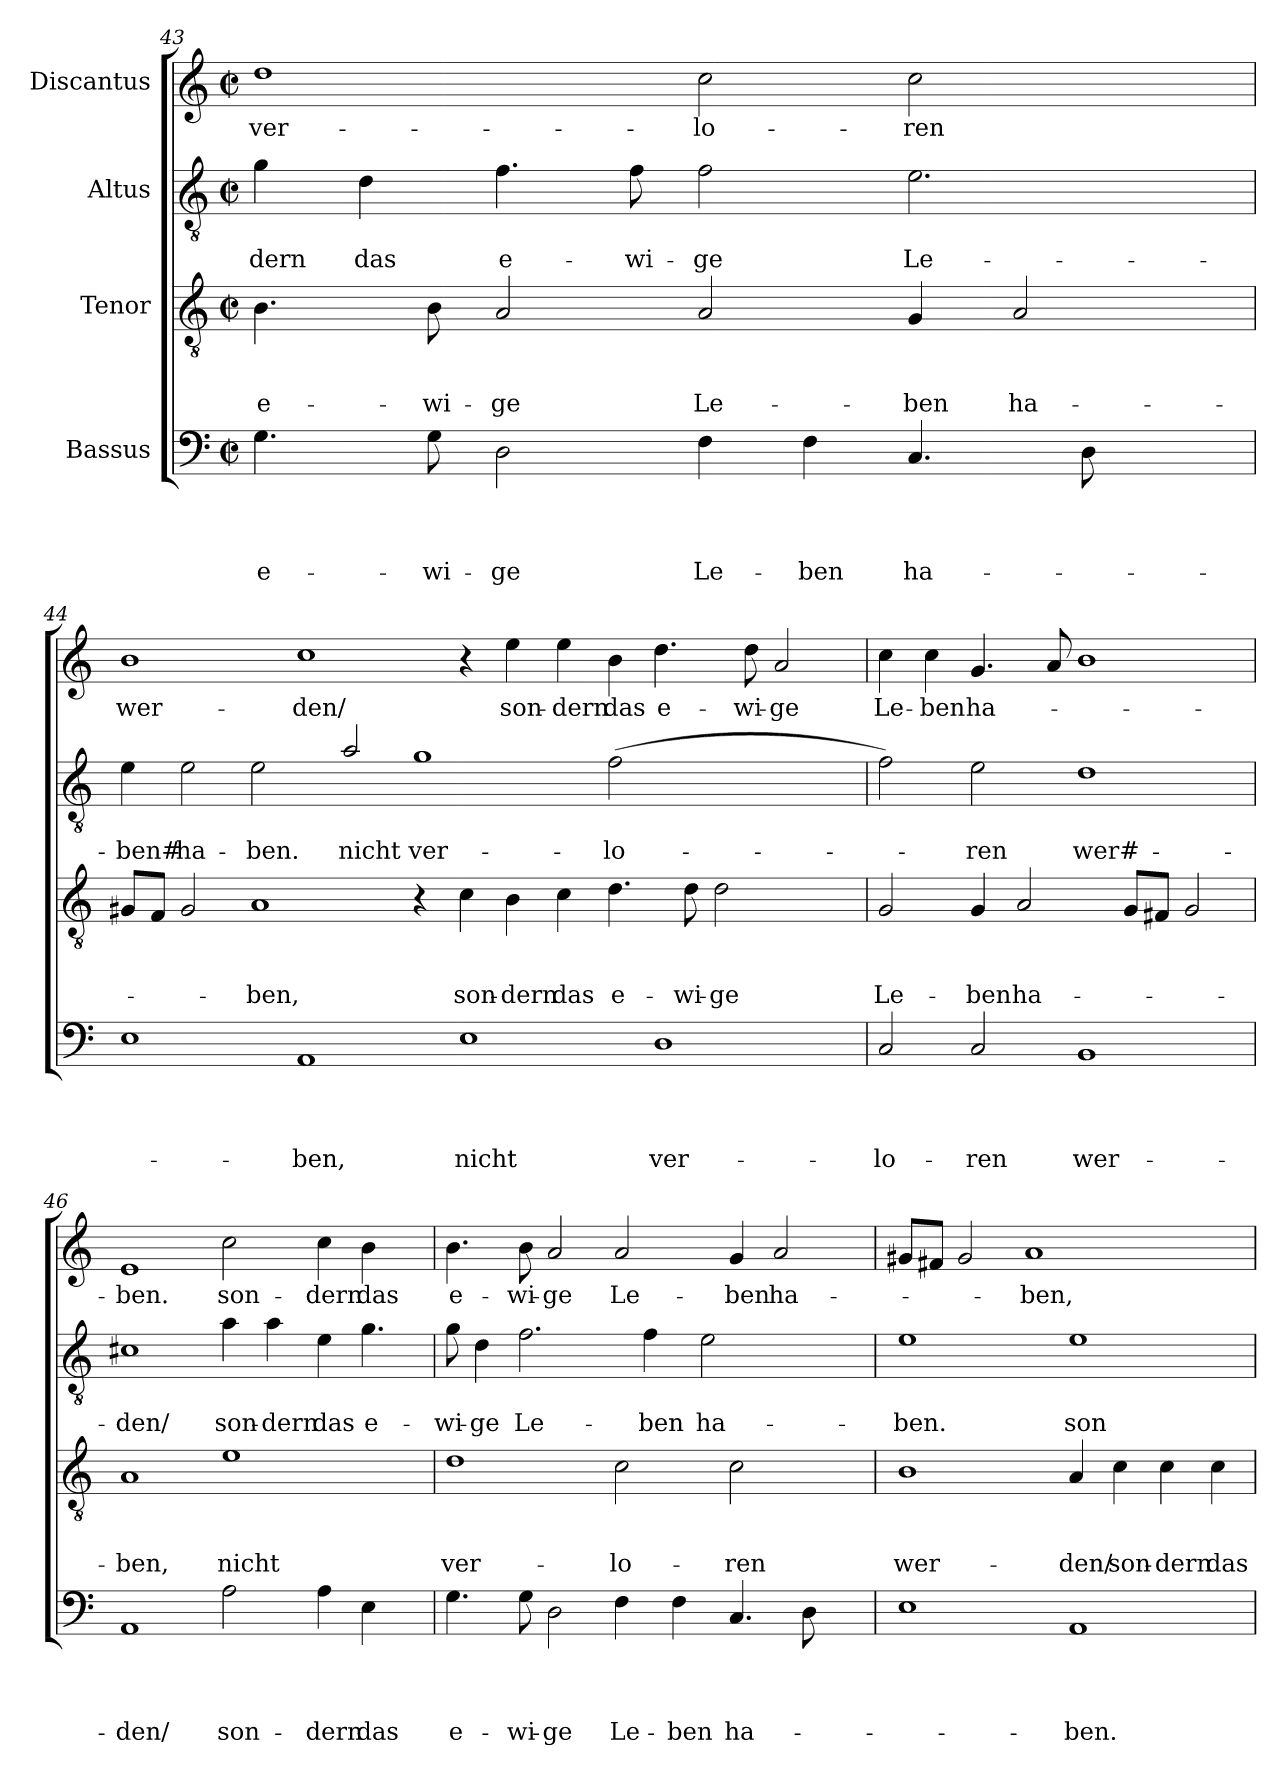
**kern	**text	**text	**text	**text	**kern	**text	**text	**text	**kern	**text	**text	**kern	**text
*part4	*part4	*part4	*part4	*part4	*part3	*part3	*part3	*part3	*part2	*part2	*part2	*part1	*part1
*staff4	*staff4	*staff4	*staff4	*staff4	*staff3	*staff3	*staff3	*staff3	*staff2	*staff2	*staff2	*staff1	*staff1
*I"Bassus	*	*	*	*	*I"Tenor	*	*	*	*I"Altus	*	*	*I"Discantus	*
*clefF4	*	*	*	*	*clefGv2	*	*	*	*clefGv2	*	*	*clefG2	*
*k[]	*	*	*	*	*k[]	*	*	*	*k[]	*	*	*k[]	*
*C:	*	*	*	*	*C:	*	*	*	*C:	*	*	*C:	*
*M2/2	*	*	*	*	*M2/2	*	*	*	*M2/2	*	*	*M2/2	*
*met(c|)	*	*	*	*	*met(c|)	*	*	*	*met(c|)	*	*	*met(c|)	*
=43	=43	=43	=43	=43	=43	=43	=43	=43	=43	=43	=43	=43	=43
!	!	!	!	!LO:LY:b	!	!	!	!LO:LY:b	!	!	!LO:LY:b	!	!LO:LY:b
4.G\	.	.	.	e-	4.B\	.	.	e-	4g\	.	-dern	1dd	ver-
!	!	!	!	!	!	!	!	!	!	!	!LO:LY:b	!	!
.	.	.	.	.	.	.	.	.	4d\	.	das	.	.
!	!	!	!	!LO:LY:b	!	!	!	!LO:LY:b	!	!	!	!	!
8G\	.	.	.	-wi-	8B\	.	.	-wi-	.	.	.	.	.
!	!	!	!	!LO:LY:b:rj	!	!	!	!LO:LY:b:rj	!	!	!LO:LY:b	!	!
2D\	.	.	.	-ge	2A/	.	.	-ge	4.f\	.	e-	.	.
!	!	!	!	!	!	!	!	!	!	!	!LO:LY:b	!	!
.	.	.	.	.	.	.	.	.	8f\	.	-wi-	.	.
!	!	!	!	!LO:LY:b	!	!	!	!LO:LY:b	!	!	!LO:LY:b:rj	!	!LO:LY:b
4F\	.	.	.	Le-	2A/	.	.	Le-	2f\	.	-ge	2cc\	-lo-
!	!	!	!	!LO:LY:b	!	!	!	!	!	!	!	!	!
4F\	.	.	.	-ben	.	.	.	.	.	.	.	.	.
!	!	!	!	!LO:LY:b	!	!	!	!LO:LY:b	!	!	!LO:LY:b	!	!LO:LY:b
4.C/	.	.	.	ha-	4G/	.	.	-ben	2.e\	.	Le-	2cc\	-ren
!	!	!	!	!	!	!	!	!LO:LY:b	!	!	!	!	!
.	.	.	.	.	2A/	.	.	ha-	.	.	.	.	.
8D\	.	.	.	.	.	.	.	.	.	.	.	.	.
4ryy	.	.	.	.	.	.	.	.	.	.	.	4ryy	.
=44	=44	=44	=44	=44	=44	=44	=44	=44	=44	=44	=44	=44	=44
!	!	!	!	!	!	!	!	!	!	!	!LO:LY:b	!	!LO:LY:b
1E	.	.	.	.	8G#X/L	.	.	.	4e\	.	-ben#	1b	wer-
.	.	.	.	.	8F/J	.	.	.	.	.	.	.	.
!	!	!	!	!	!	!	!	!	!	!	!LO:LY:b	!	!
.	.	.	.	.	2G#/	.	.	.	2e\	.	ha-	.	.
!	!	!	!	!	!	!	!	!LO:LY:b	!	!	!LO:LY:b	!	!
.	.	.	.	.	1A	.	.	-ben,	2e\	.	-ben.	.	.
!	!	!	!	!LO:LY:b	!	!	!	!	!	!	!	!	!LO:LY:b
1AA	.	.	.	-ben,	.	.	.	.	.	.	.	1cc	-den/
!	!	!	!	!	!	!	!	!	!	!	!LO:LY:b	!	!
.	.	.	.	.	.	.	.	.	2a/	.	nicht	.	.
!	!	!	!	!	!	!	!	!	!	!	!LO:LY:b	!	!
.	.	.	.	.	4r	.	.	.	1g	.	ver-	.	.
!	!	!	!	!LO:LY:b	!	!	!	!LO:LY:b	!	!	!	!	!
1E	.	.	.	nicht	4c\	.	.	son-	.	.	.	4r	.
!	!	!	!	!	!	!	!	!LO:LY:b:rj	!	!	!	!	!LO:LY:b
.	.	.	.	.	4B\	.	.	-dern	.	.	.	4ee\	son-
!	!	!	!	!	!	!	!	!LO:LY:b	!	!	!	!	!LO:LY:b
.	.	.	.	.	4c\	.	.	das	.	.	.	4ee\	-dern
!	!	!	!	!	!	!	!	!LO:LY:b	!	!	!LO:LY:b	!	!LO:LY:b
.	.	.	.	.	4.d\	.	.	e-	(>2f\	.	-lo-	4b\	das
!	!	!	!	!LO:LY:b	!	!	!	!	!	!	!	!	!LO:LY:b
1D	.	.	.	ver-	.	.	.	.	.	.	.	4.dd\	e-
!	!	!	!	!	!	!	!	!LO:LY:b	!	!	!	!	!
.	.	.	.	.	8d\	.	.	-wi-	.	.	.	.	.
!	!	!	!	!	!	!	!	!LO:LY:b:rj	!	!	!	!	!
.	.	.	.	.	2d\	.	.	-ge	2.ryy	.	.	.	.
!	!	!	!	!	!	!	!	!	!	!	!	!	!LO:LY:b
.	.	.	.	.	.	.	.	.	.	.	.	8dd\	-wi-
!	!	!	!	!	!	!	!	!	!	!	!	!	!LO:LY:b:rj
.	.	.	.	.	.	.	.	.	.	.	.	2a/	-ge
.	.	.	.	.	4ryy	.	.	.	.	.	.	.	.
!!LO:LB:g=z
=45	=45	=45	=45	=45	=45	=45	=45	=45	=45	=45	=45	=45	=45
!	!	!	!	!LO:LY:b	!	!	!	!LO:LY:b	!	!	!	!	!LO:LY:b
2C/	.	.	.	-lo-	2G/	.	.	Le-	2f\)	.	.	4cc\	Le-
!	!	!	!	!	!	!	!	!	!	!	!	!	!LO:LY:b
.	.	.	.	.	.	.	.	.	.	.	.	4cc\	-ben
!	!	!	!	!LO:LY:b	!	!	!	!LO:LY:b	!	!	!LO:LY:b	!	!LO:LY:b
2C/	.	.	.	-ren	4G/	.	.	-ben	2e\	.	-ren	4.g/	ha-
!	!	!	!	!	!	!	!	!LO:LY:b	!	!	!	!	!
.	.	.	.	.	2A/	.	.	ha-	.	.	.	.	.
.	.	.	.	.	.	.	.	.	.	.	.	8a/	.
!	!	!	!	!LO:LY:b	!	!	!	!	!	!	!LO:LY:b	!	!
1BB	.	.	.	wer-	.	.	.	.	1d	.	wer#-	1b	.
.	.	.	.	.	8G/L	.	.	.	.	.	.	.	.
.	.	.	.	.	8F#/J	.	.	.	.	.	.	.	.
.	.	.	.	.	2G/	.	.	.	.	.	.	.	.
=46	=46	=46	=46	=46	=46	=46	=46	=46	=46	=46	=46	=46	=46
!	!	!	!	!LO:LY:b	!	!	!	!LO:LY:b	!	!	!LO:LY:b	!	!LO:LY:b
1AA	.	.	.	-den/	1A	.	.	-ben,	1c#X	.	-den/	1e	-ben.
!	!	!	!	!LO:LY:b	!	!	!	!LO:LY:b	!	!	!LO:LY:b	!	!LO:LY:b
2A\	.	.	.	son-	1e	.	.	nicht	4a\	.	son-	2cc\	son-
!	!	!	!	!	!	!	!	!	!	!	!LO:LY:b	!	!
.	.	.	.	.	.	.	.	.	4a\	.	-dern	.	.
!	!	!	!	!LO:LY:b	!	!	!	!	!	!	!LO:LY:b	!	!LO:LY:b
4A\	.	.	.	-dern	.	.	.	.	4e\	.	das	4cc\	-dern
!	!	!	!	!LO:LY:b	!	!	!	!	!	!	!LO:LY:b	!	!LO:LY:b
4E\	.	.	.	das	.	.	.	.	4.g\	.	e-	4b\	das
8ryy	.	.	.	.	8ryy	.	.	.	.	.	.	8ryy	.
=47	=47	=47	=47	=47	=47	=47	=47	=47	=47	=47	=47	=47	=47
!	!	!	!	!LO:LY:b	!	!	!	!LO:LY:b	!	!	!LO:LY:b	!	!LO:LY:b
4.G\	.	.	.	e-	1d	.	.	ver-	8g\	.	-wi-	4.b\	e-
!	!	!	!	!	!	!	!	!	!	!	!LO:LY:b:rj	!	!
.	.	.	.	.	.	.	.	.	4d\	.	-ge	.	.
!	!	!	!	!LO:LY:b	!	!	!	!	!	!	!LO:LY:b	!	!LO:LY:b
8G\	.	.	.	-wi-	.	.	.	.	2.f\	.	Le-	8b\	-wi-
!	!	!	!	!LO:LY:b:rj	!	!	!	!	!	!	!	!	!LO:LY:b:rj
2D\	.	.	.	-ge	.	.	.	.	.	.	.	2a/	-ge
!	!	!	!	!LO:LY:b	!	!	!	!LO:LY:b	!	!	!	!	!LO:LY:b
4F\	.	.	.	Le-	2c\	.	.	-lo-	.	.	.	2a/	Le-
!	!	!	!	!	!	!	!	!	!	!	!LO:LY:b	!	!
.	.	.	.	.	.	.	.	.	4f\	.	-ben	.	.
!	!	!	!	!LO:LY:b	!	!	!	!	!	!	!	!	!
4F\	.	.	.	-ben	.	.	.	.	.	.	.	.	.
!	!	!	!	!	!	!	!	!	!	!	!LO:LY:b	!	!
.	.	.	.	.	.	.	.	.	2e\	.	ha-	.	.
!	!	!	!	!LO:LY:b	!	!	!	!LO:LY:b	!	!	!	!	!LO:LY:b
4.C/	.	.	.	ha-	2c\	.	.	-ren	.	.	.	4g/	-ben
!	!	!	!	!	!	!	!	!	!	!	!	!	!LO:LY:b
.	.	.	.	.	.	.	.	.	.	.	.	2a/	ha-
8D\	.	.	.	.	.	.	.	.	4.ryy	.	.	.	.
4ryy	.	.	.	.	4ryy	.	.	.	.	.	.	.	.
=48	=48	=48	=48	=48	=48	=48	=48	=48	=48	=48	=48	=48	=48
!	!	!	!	!	!	!	!	!LO:LY:b	!	!	!LO:LY:b	!	!
1E	.	.	.	.	1B	.	.	wer-	1e	.	-ben.	8g#X/L	.
.	.	.	.	.	.	.	.	.	.	.	.	8f#X/J	.
.	.	.	.	.	.	.	.	.	.	.	.	2g#/	.
!	!	!	!	!	!	!	!	!	!	!	!	!	!LO:LY:b
.	.	.	.	.	.	.	.	.	.	.	.	1a	-ben,
!	!	!	!	!LO:LY:b	!	!	!	!LO:LY:b	!	!	!LO:LY:b	!	!
1AA	.	.	.	-ben.	4A/	.	.	-den/	1e	.	son-	.	.
!	!	!	!	!	!	!	!	!LO:LY:b	!	!	!	!	!
.	.	.	.	.	4c\	.	.	son-	.	.	.	.	.
!	!	!	!	!	!	!	!	!LO:LY:b	!	!	!	!	!
.	.	.	.	.	4c\	.	.	-dern	.	.	.	.	.
!	!	!	!	!	!	!	!	!LO:LY:b	!	!	!	!	!
.	.	.	.	.	4c\	.	.	das	.	.	.	4ryy	.
=	=	=	=	=	=	=	=	=	=	=	=	=	=
*-	*-	*-	*-	*-	*-	*-	*-	*-	*-	*-	*-	*-	*-
